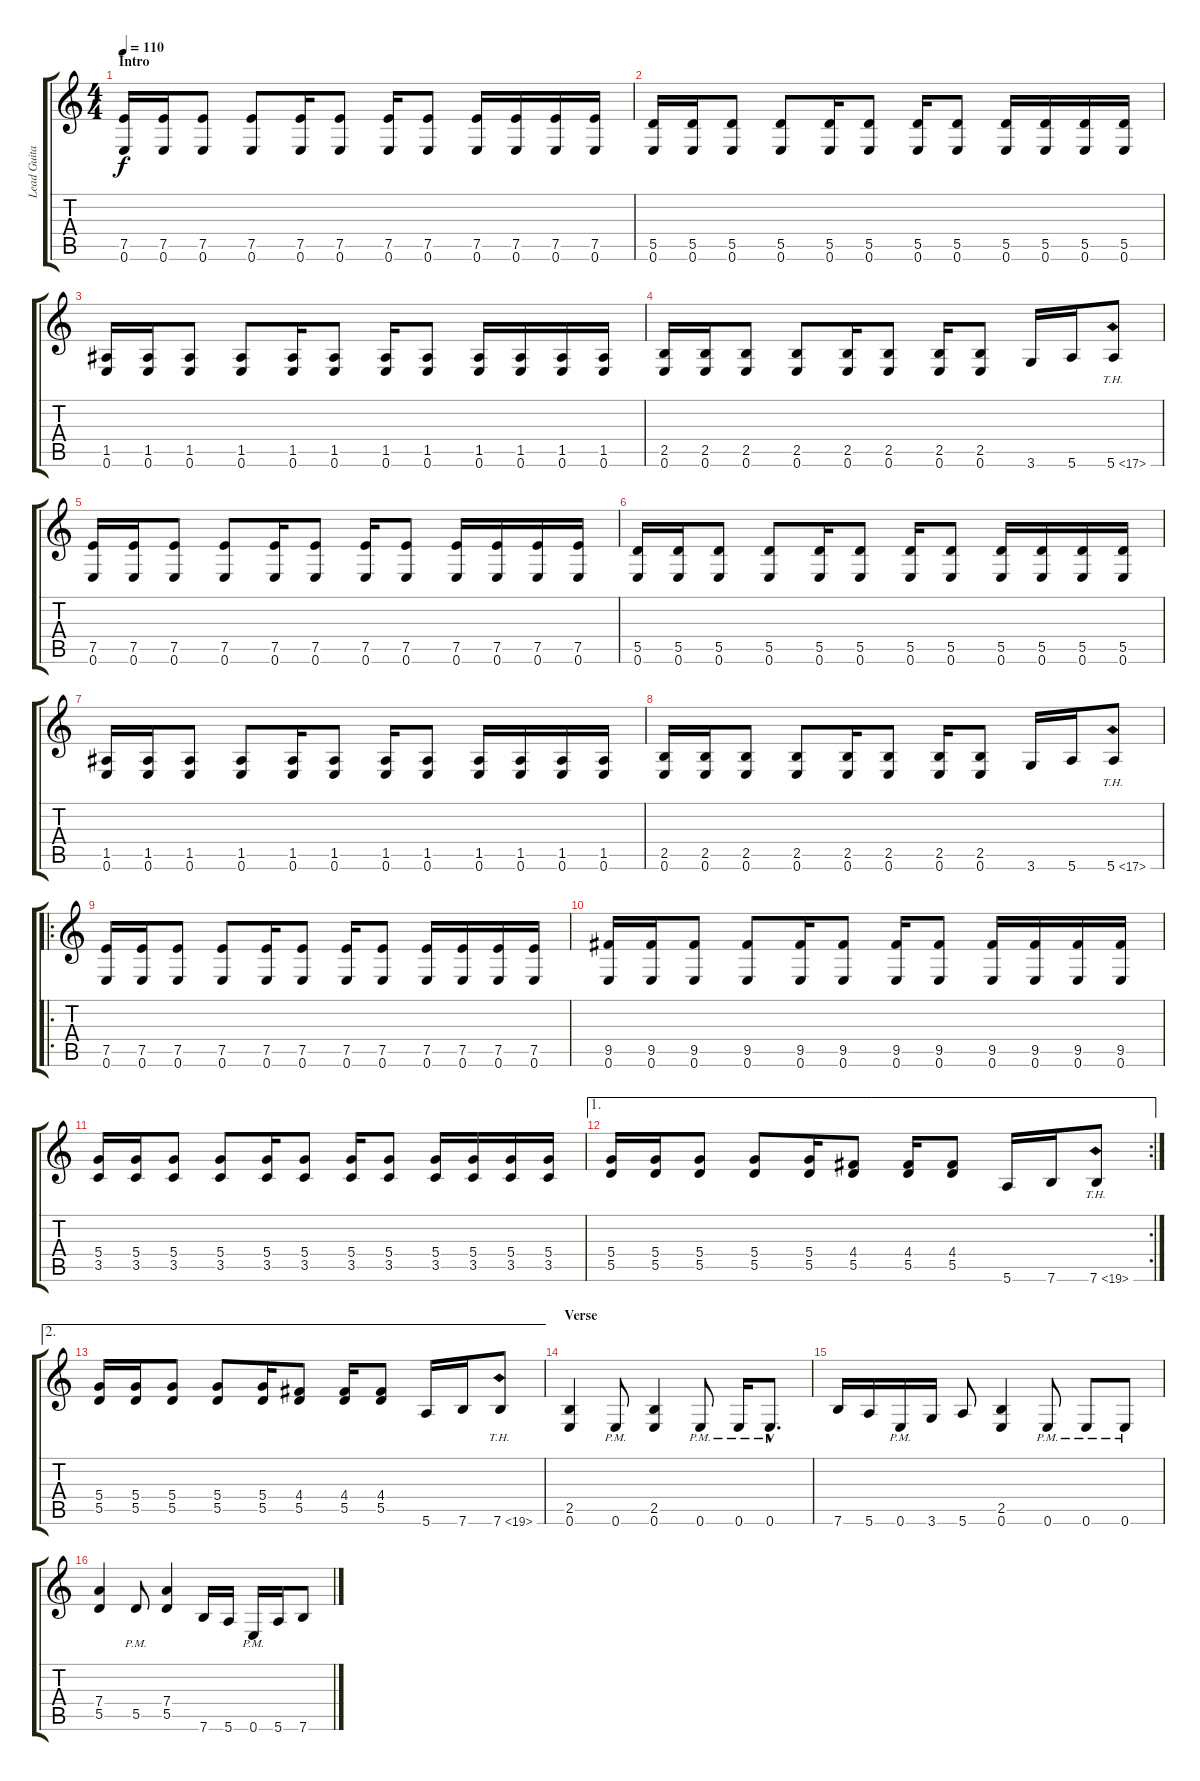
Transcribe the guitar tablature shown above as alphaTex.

\track ("Lead Guitar" "Lead Guita") {instrument distortionguitar}
\staff {score tabs}
\tuning (E4 B3 G3 D3 A2 E2) {hide}
\ts (4 4)
\section ("" "Intro")
\tempo 110
\clef g2
\ks c
(7.5 0.6).16{dy f instrument distortionguitar} (7.5 0.6).16 (7.5 0.6).8 (7.5 0.6).8 (7.5 0.6).16 (7.5 0.6).8 (7.5 0.6).16 (7.5 0.6).8 (7.5 0.6).16 (7.5 0.6).16 (7.5 0.6).16 (7.5 0.6).16 |
(5.5 0.6).16 (5.5 0.6).16 (5.5 0.6).8 (5.5 0.6).8 (5.5 0.6).16 (5.5 0.6).8 (5.5 0.6).16 (5.5 0.6).8 (5.5 0.6).16 (5.5 0.6).16 (5.5 0.6).16 (5.5 0.6).16 |
(1.5 0.6).16 (1.5 0.6).16 (1.5 0.6).8 (1.5 0.6).8 (1.5 0.6).16 (1.5 0.6).8 (1.5 0.6).16 (1.5 0.6).8 (1.5 0.6).16 (1.5 0.6).16 (1.5 0.6).16 (1.5 0.6).16 |
(2.5 0.6).16 (2.5 0.6).16 (2.5 0.6).8 (2.5 0.6).8 (2.5 0.6).16 (2.5 0.6).8 (2.5 0.6).16 (2.5 0.6).8 3.6.16 5.6.16 5.6{th 12}.8 |
(7.5 0.6).16 (7.5 0.6).16 (7.5 0.6).8 (7.5 0.6).8 (7.5 0.6).16 (7.5 0.6).8 (7.5 0.6).16 (7.5 0.6).8 (7.5 0.6).16 (7.5 0.6).16 (7.5 0.6).16 (7.5 0.6).16 |
(5.5 0.6).16 (5.5 0.6).16 (5.5 0.6).8 (5.5 0.6).8 (5.5 0.6).16 (5.5 0.6).8 (5.5 0.6).16 (5.5 0.6).8 (5.5 0.6).16 (5.5 0.6).16 (5.5 0.6).16 (5.5 0.6).16 |
(1.5 0.6).16 (1.5 0.6).16 (1.5 0.6).8 (1.5 0.6).8 (1.5 0.6).16 (1.5 0.6).8 (1.5 0.6).16 (1.5 0.6).8 (1.5 0.6).16 (1.5 0.6).16 (1.5 0.6).16 (1.5 0.6).16 |
(2.5 0.6).16 (2.5 0.6).16 (2.5 0.6).8 (2.5 0.6).8 (2.5 0.6).16 (2.5 0.6).8 (2.5 0.6).16 (2.5 0.6).8 3.6.16 5.6.16 5.6{th 12}.8 |
\ro
(7.5 0.6).16 (7.5 0.6).16 (7.5 0.6).8 (7.5 0.6).8 (7.5 0.6).16 (7.5 0.6).8 (7.5 0.6).16 (7.5 0.6).8 (7.5 0.6).16 (7.5 0.6).16 (7.5 0.6).16 (7.5 0.6).16 |
(9.5 0.6).16 (9.5 0.6).16 (9.5 0.6).8 (9.5 0.6).8 (9.5 0.6).16 (9.5 0.6).8 (9.5 0.6).16 (9.5 0.6).8 (9.5 0.6).16 (9.5 0.6).16 (9.5 0.6).16 (9.5 0.6).16 |
(5.4 3.5).16 (5.4 3.5).16 (5.4 3.5).8 (5.4 3.5).8 (5.4 3.5).16 (5.4 3.5).8 (5.4 3.5).16 (5.4 3.5).8 (5.4 3.5).16 (5.4 3.5).16 (5.4 3.5).16 (5.4 3.5).16 |
\ae 1
\rc 2
(5.4 5.5).16 (5.4 5.5).16 (5.4 5.5).8 (5.4 5.5).8 (5.4 5.5).16 (4.4 5.5).8 (4.4 5.5).16 (4.4 5.5).8 5.6.16 7.6.16 7.6{th 12}.8 |
\ae 2
(5.4 5.5).16 (5.4 5.5).16 (5.4 5.5).8 (5.4 5.5).8 (5.4 5.5).16 (4.4 5.5).8 (4.4 5.5).16 (4.4 5.5).8 5.6.16 7.6.16 7.6{th 12}.8 |
\section ("" "Verse ")
(2.5 0.6).4 0.6{pm}.8 (2.5 0.6).4 0.6{pm}.8 0.6{pm}.16 0.6{hac pm}.8{d} |
7.6.16 5.6.16 0.6{pm}.16 3.6.16 5.6.8 (2.5 0.6).4 0.6{pm}.8 0.6{pm}.8 0.6{pm}.8 |
(7.4 5.5).4 5.5{pm}.8 (7.4 5.5).4 7.6.16 5.6.16 0.6{pm}.16 5.6.16 7.6.8
